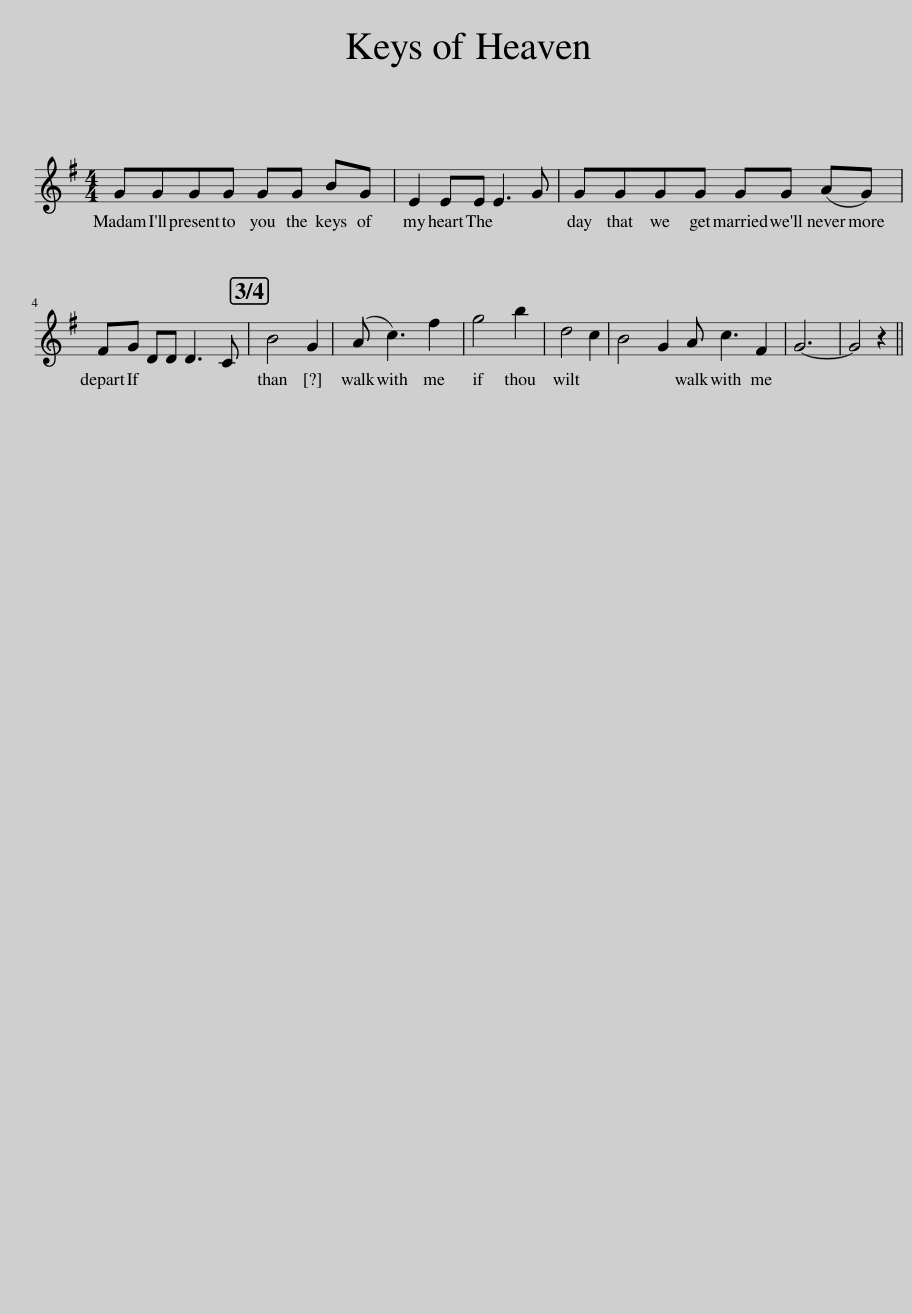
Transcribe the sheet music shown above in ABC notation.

X:1
L:1/8
M:4/4
I:linebreak $
K:G
V:1 treble
V:1
 GGGG GG BG | E2 EE E3 G | GGGG GG (AG) |$ FG DD D3 C | B4 G2 | %5
 (A c3) f2 | g4 b2 | d4 c2 | B4 G2 A c3 F2 | G6- | %10
 G4 z2 || %11
